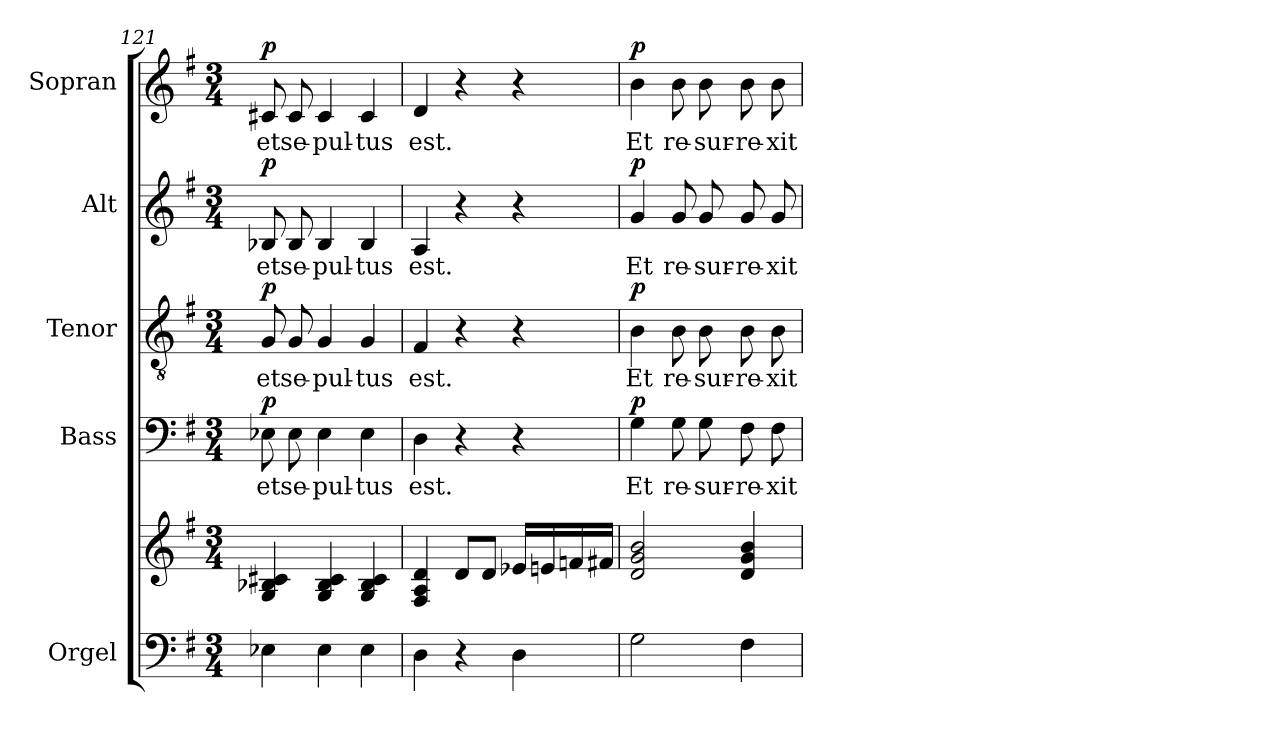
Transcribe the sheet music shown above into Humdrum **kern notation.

**kern	**kern	**kern	**text	**dynam	**kern	**text	**dynam	**kern	**text	**dynam	**kern	**text	**dynam
*part5	*part5	*part4	*part4	*part4	*part3	*part3	*part3	*part2	*part2	*part2	*part1	*part1	*part1
*staff6	*staff5	*staff4	*staff4	*staff4	*staff3	*staff3	*staff3	*staff2	*staff2	*staff2	*staff1	*staff1	*staff1
*I"Orgel	*	*I"Bass	*	*	*I"Tenor	*	*	*I"Alt	*	*	*I"Sopran	*	*
*I'Org.	*	*I'B	*	*	*I'T	*	*	*I'A	*	*	*I'S	*	*
*clefF4	*clefG2	*clefF4	*	*	*clefGv2	*	*	*clefG2	*	*	*clefG2	*	*
*k[f#]	*k[f#]	*k[f#]	*	*	*k[f#]	*	*	*k[f#]	*	*	*k[f#]	*	*
*G:	*G:	*G:	*	*	*G:	*	*	*G:	*	*	*G:	*	*
*M3/4	*M3/4	*M3/4	*	*	*M3/4	*	*	*M3/4	*	*	*M3/4	*	*
=121	=121	=121	=121	=121	=121	=121	=121	=121	=121	=121	=121	=121	=121
!	!	!	!LO:LY:b	!LO:DY:a	!	!LO:LY:b	!LO:DY:a	!	!LO:LY:b	!LO:DY:a	!	!LO:LY:b	!LO:DY:a
4E-X\	4G/ 4B-X/ 4c#X/	8E-X\	et	p	8G/	et	p	8B-X/	et	p	8c#X/	et	p
!	!	!	!LO:LY:b	!	!	!LO:LY:b	!	!	!LO:LY:b	!	!	!LO:LY:b	!
.	.	8E-\	se-	.	8G/	se-	.	8B-/	se-	.	8c#/	se-	.
!	!	!	!LO:LY:b	!	!	!LO:LY:b	!	!	!LO:LY:b	!	!	!LO:LY:b	!
4E-\	4G/ 4B-/ 4c#/	4E-\	-pul-	.	4G/	-pul-	.	4B-/	-pul-	.	4c#/	-pul-	.
!	!	!	!LO:LY:b	!	!	!LO:LY:b	!	!	!LO:LY:b	!	!	!LO:LY:b	!
4E-\	4G/ 4B-/ 4c#/	4E-\	-tus	.	4G/	-tus	.	4B-/	-tus	.	4c#/	-tus	.
!!LO:PB:g=z
=122	=122	=122	=122	=122	=122	=122	=122	=122	=122	=122	=122	=122	=122
!	!	!	!LO:LY:b	!	!	!LO:LY:b	!	!	!LO:LY:b	!	!	!LO:LY:b	!
4D\	4F#/ 4A/ 4d/	4D\	est.	.	4F#/	est.	.	4A/	est.	.	4d/	est.	.
4r	8d/L	4r	.	.	4r	.	.	4r	.	.	4r	.	.
.	8d/J	.	.	.	.	.	.	.	.	.	.	.	.
4D\	16e-X/LL	4r	.	.	4r	.	.	4r	.	.	4r	.	.
.	16en/	.	.	.	.	.	.	.	.	.	.	.	.
.	16fn/	.	.	.	.	.	.	.	.	.	.	.	.
.	16f#X/JJ	.	.	.	.	.	.	.	.	.	.	.	.
=123	=123	=123	=123	=123	=123	=123	=123	=123	=123	=123	=123	=123	=123
!	!	!	!LO:LY:b	!LO:DY:a	!	!LO:LY:b	!LO:DY:a	!	!LO:LY:b	!LO:DY:a	!	!LO:LY:b	!LO:DY:a
2G\	2d/ 2g/ 2b/	4G\	Et	p	4B\	Et	p	4g/	Et	p	4b\	Et	p
!	!	!	!LO:LY:b	!	!	!LO:LY:b	!	!	!LO:LY:b	!	!	!LO:LY:b	!
.	.	8G\	re-	.	8B\	re-	.	8g/	re-	.	8b\	re-	.
!	!	!	!LO:LY:b	!	!	!LO:LY:b	!	!	!LO:LY:b	!	!	!LO:LY:b	!
.	.	8G\	-sur-	.	8B\	-sur-	.	8g/	-sur-	.	8b\	-sur-	.
!	!	!	!LO:LY:b	!	!	!LO:LY:b	!	!	!LO:LY:b	!	!	!LO:LY:b	!
4F#\	4d/ 4g/ 4b/	8F#\	-re-	.	8B\	-re-	.	8g/	-re-	.	8b\	-re-	.
!	!	!	!LO:LY:b	!	!	!LO:LY:b	!	!	!LO:LY:b	!	!	!LO:LY:b	!
.	.	8F#\	-xit	.	8B\	-xit	.	8g/	-xit	.	8b\	-xit	.
=	=	=	=	=	=	=	=	=	=	=	=	=	=
*-	*-	*-	*-	*-	*-	*-	*-	*-	*-	*-	*-	*-	*-
